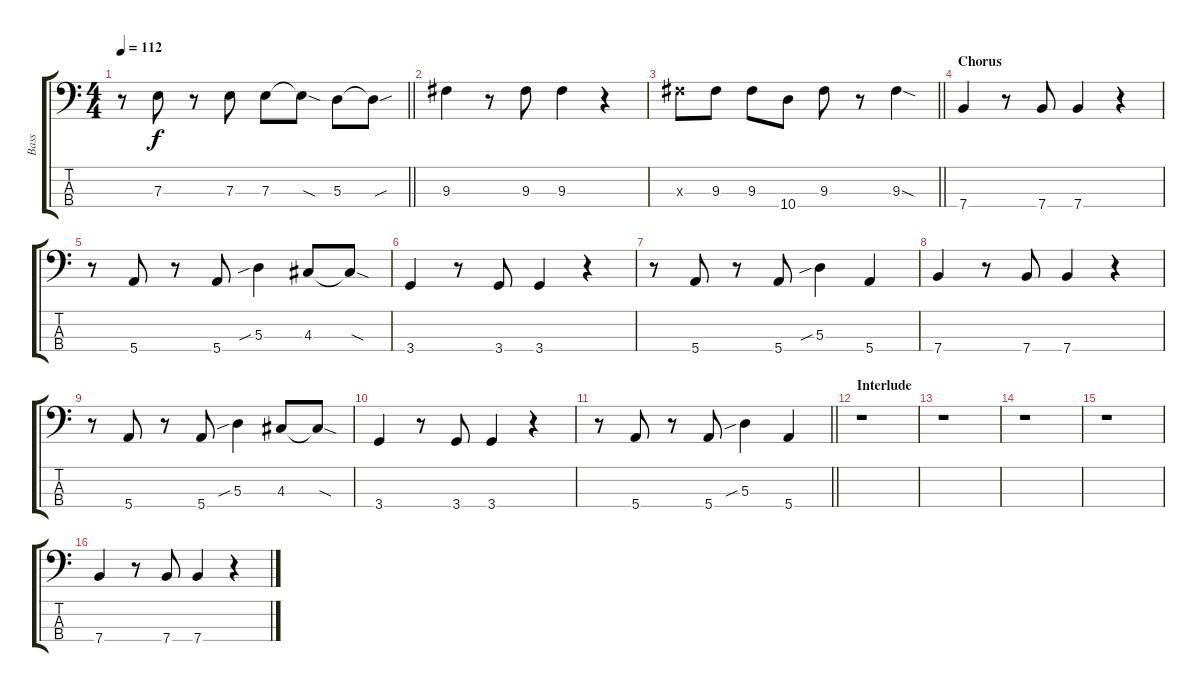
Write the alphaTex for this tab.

\track ("Bass" "Bass") {instrument electricbassfinger}
\staff {score tabs}
\tuning (G2 D2 A1 E1) {hide}
\ts (4 4)
\tempo 112
\clef f4
\barLineRight lightlight
\ks c
r.8{dy f} 7.3.8 r.8 7.3.8 7.3.8 7.3{sod t}.8 5.3.8 5.3{sou t}.8 |
9.3.4 r.8 9.3.8 9.3.4 r.4 |
\barLineRight lightlight
9.3{x}.8 9.3.8 9.3.8 10.4.8 9.3.8 r.8 9.3{sod}.4 |
\section ("" "Chorus")
7.4.4 r.8 7.4.8 7.4.4 r.4 |
r.8 5.4.8 r.8 5.4.8 5.3{sib}.4 4.3.8 4.3{sod t}.8 |
3.4.4 r.8 3.4.8 3.4.4 r.4 |
r.8 5.4.8 r.8 5.4.8 5.3{sib}.4 5.4.4 |
7.4.4 r.8 7.4.8 7.4.4 r.4 |
r.8 5.4.8 r.8 5.4.8 5.3{sib}.4 4.3.8 4.3{sod t}.8 |
3.4.4 r.8 3.4.8 3.4.4 r.4 |
\barLineRight lightlight
r.8 5.4.8 r.8 5.4.8 5.3{sib}.4 5.4.4 |
\section ("" "Interlude")
r.1 |
r.1 |
r.1 |
r.1 |
7.4.4 r.8 7.4.8 7.4.4 r.4
